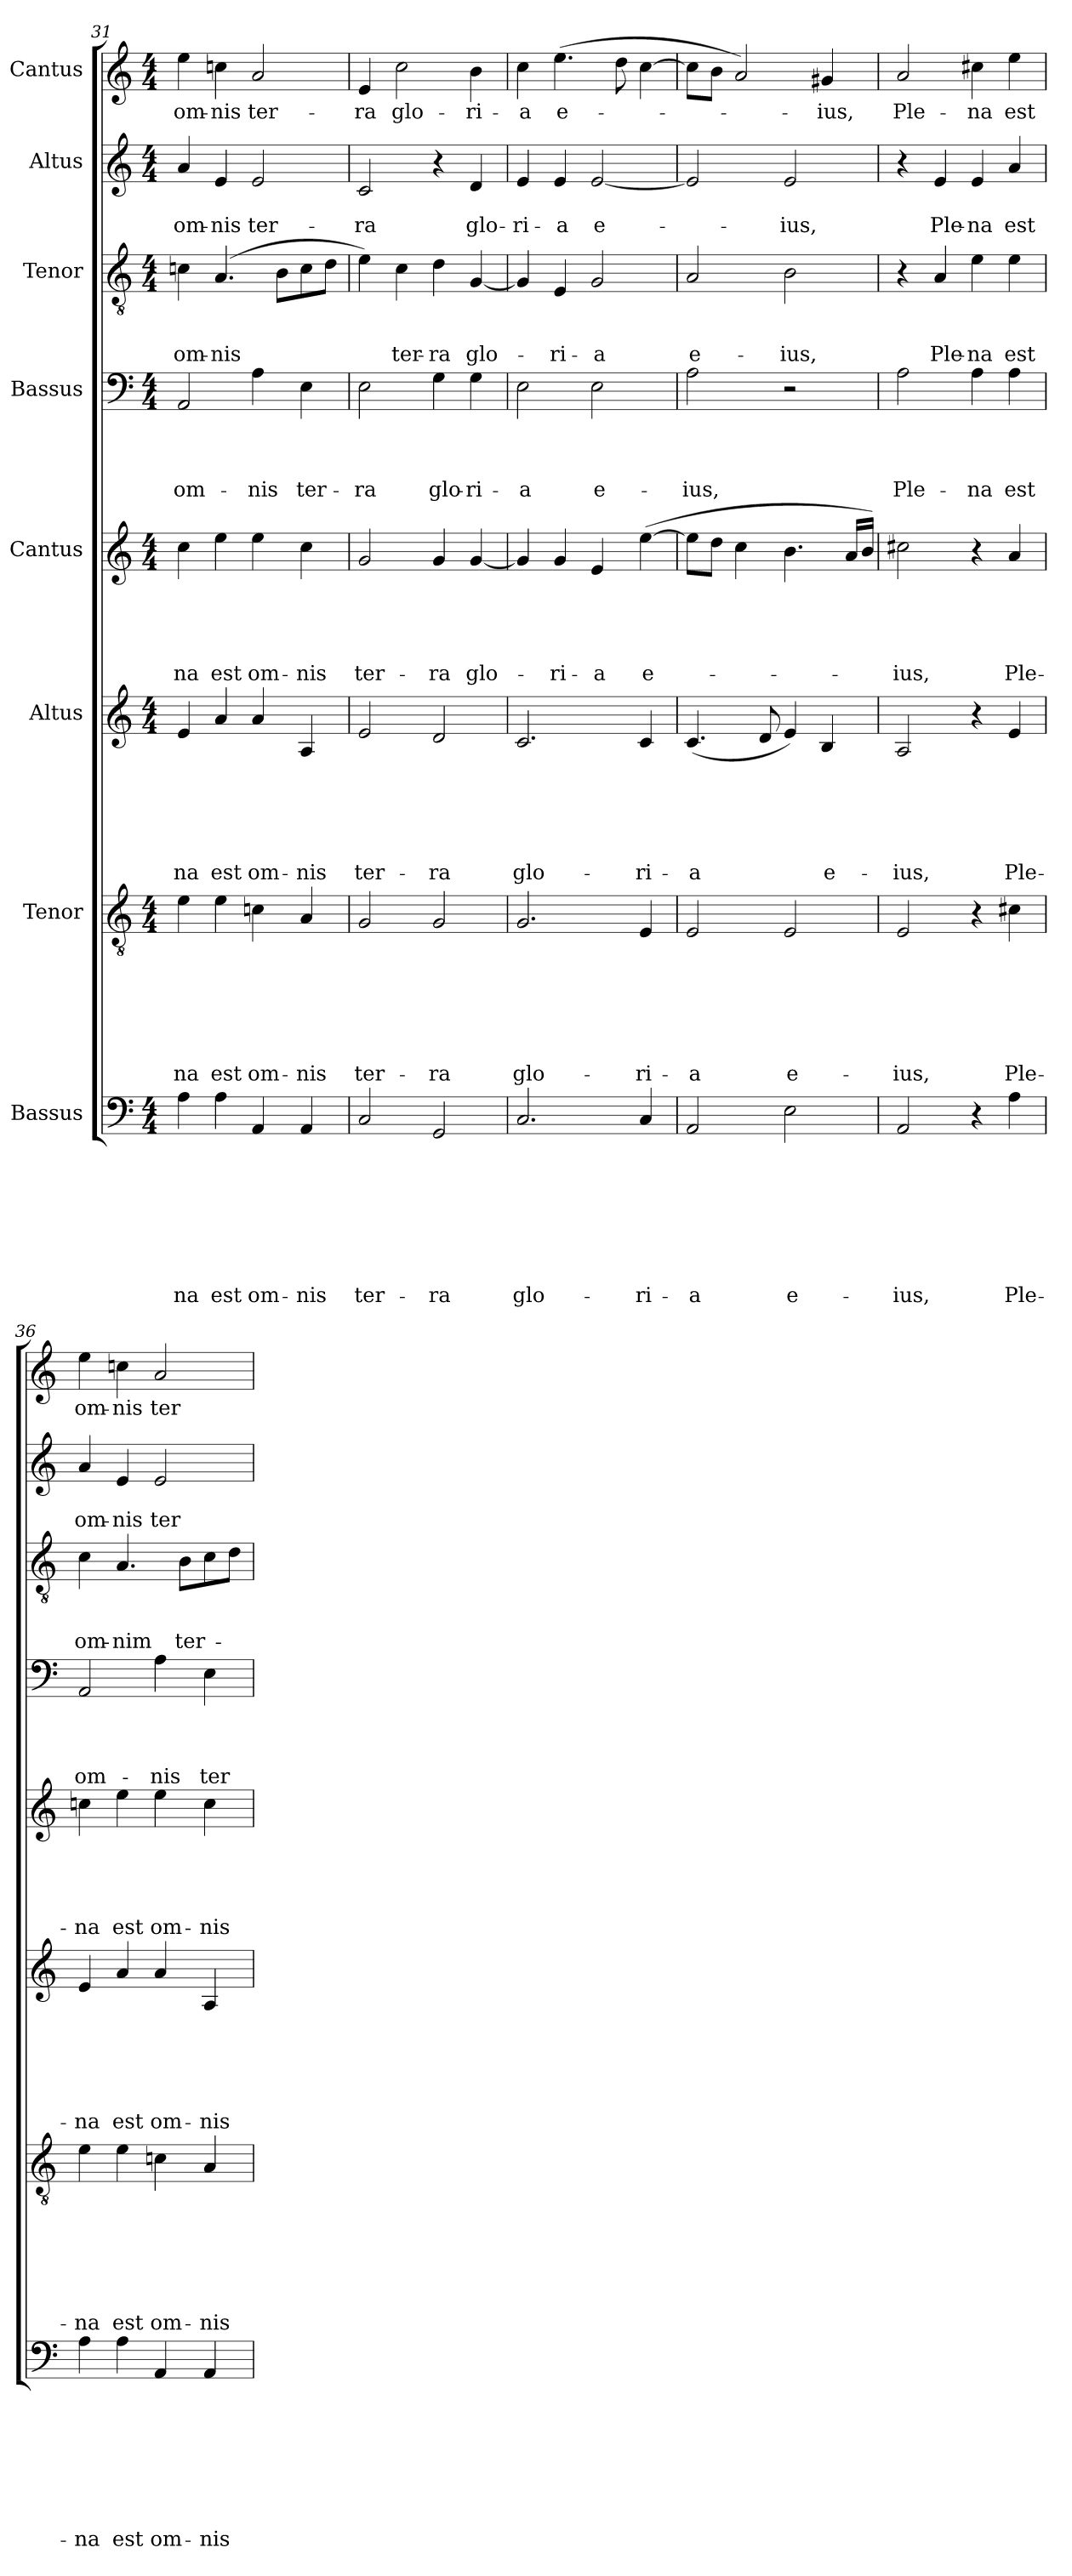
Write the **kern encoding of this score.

**kern	**text	**text	**text	**text	**text	**text	**text	**text	**kern	**text	**text	**text	**text	**text	**text	**text	**kern	**text	**text	**text	**text	**text	**text	**kern	**text	**text	**text	**text	**text	**kern	**text	**text	**text	**text	**kern	**text	**text	**text	**kern	**text	**text	**kern	**text
*part8	*part8	*part8	*part8	*part8	*part8	*part8	*part8	*part8	*part7	*part7	*part7	*part7	*part7	*part7	*part7	*part7	*part6	*part6	*part6	*part6	*part6	*part6	*part6	*part5	*part5	*part5	*part5	*part5	*part5	*part4	*part4	*part4	*part4	*part4	*part3	*part3	*part3	*part3	*part2	*part2	*part2	*part1	*part1
*staff8	*staff8	*staff8	*staff8	*staff8	*staff8	*staff8	*staff8	*staff8	*staff7	*staff7	*staff7	*staff7	*staff7	*staff7	*staff7	*staff7	*staff6	*staff6	*staff6	*staff6	*staff6	*staff6	*staff6	*staff5	*staff5	*staff5	*staff5	*staff5	*staff5	*staff4	*staff4	*staff4	*staff4	*staff4	*staff3	*staff3	*staff3	*staff3	*staff2	*staff2	*staff2	*staff1	*staff1
*I"Bassus	*	*	*	*	*	*	*	*	*I"Tenor	*	*	*	*	*	*	*	*I"Altus	*	*	*	*	*	*	*I"Cantus	*	*	*	*	*	*I"Bassus	*	*	*	*	*I"Tenor	*	*	*	*I"Altus	*	*	*I"Cantus	*
*clefF4	*	*	*	*	*	*	*	*	*clefGv2	*	*	*	*	*	*	*	*clefG2	*	*	*	*	*	*	*clefG2	*	*	*	*	*	*clefF4	*	*	*	*	*clefGv2	*	*	*	*clefG2	*	*	*clefG2	*
*k[]	*	*	*	*	*	*	*	*	*k[]	*	*	*	*	*	*	*	*k[]	*	*	*	*	*	*	*k[]	*	*	*	*	*	*k[]	*	*	*	*	*k[]	*	*	*	*k[]	*	*	*k[]	*
*C:	*	*	*	*	*	*	*	*	*C:	*	*	*	*	*	*	*	*C:	*	*	*	*	*	*	*C:	*	*	*	*	*	*C:	*	*	*	*	*C:	*	*	*	*C:	*	*	*C:	*
*M4/4	*	*	*	*	*	*	*	*	*M4/4	*	*	*	*	*	*	*	*M4/4	*	*	*	*	*	*	*M4/4	*	*	*	*	*	*M4/4	*	*	*	*	*M4/4	*	*	*	*M4/4	*	*	*M4/4	*
=31	=31	=31	=31	=31	=31	=31	=31	=31	=31	=31	=31	=31	=31	=31	=31	=31	=31	=31	=31	=31	=31	=31	=31	=31	=31	=31	=31	=31	=31	=31	=31	=31	=31	=31	=31	=31	=31	=31	=31	=31	=31	=31	=31
!	!	!	!	!	!	!	!	!LO:LY:b	!	!	!	!	!	!	!	!LO:LY:b	!	!	!	!	!	!	!LO:LY:b	!	!	!	!	!	!LO:LY:b	!	!	!	!	!LO:LY:b	!	!	!	!LO:LY:b	!	!	!LO:LY:b	!	!LO:LY:b
4A\	.	.	.	.	.	.	.	-na	4e\	.	.	.	.	.	.	-na	4e/	.	.	.	.	.	-na	4cc\	.	.	.	.	-na	2AA/	.	.	.	om-	4cn\	.	.	om-	4a/	.	om-	4ee\	om-
!	!	!	!	!	!	!	!	!LO:LY:b	!	!	!	!	!	!	!	!LO:LY:b	!	!	!	!	!	!	!LO:LY:b	!	!	!	!	!	!LO:LY:b	!	!	!	!	!	!	!	!	!LO:LY:b	!	!	!LO:LY:b	!	!LO:LY:b
4A\	.	.	.	.	.	.	.	est	4e\	.	.	.	.	.	.	est	4a/	.	.	.	.	.	est	4ee\	.	.	.	.	est	.	.	.	.	.	(4.A/	.	.	-nis	4e/	.	-nis	4ccn\	-nis
!	!	!	!	!	!	!	!	!LO:LY:b	!	!	!	!	!	!	!	!LO:LY:b	!	!	!	!	!	!	!LO:LY:b	!	!	!	!	!	!LO:LY:b	!	!	!	!	!LO:LY:b	!	!	!	!	!	!	!LO:LY:b	!	!LO:LY:b
4AA/	.	.	.	.	.	.	.	om-	4cn\	.	.	.	.	.	.	om-	4a/	.	.	.	.	.	om-	4ee\	.	.	.	.	om-	4A\	.	.	.	-nis	.	.	.	.	2e/	.	ter-	2a/	ter-
.	.	.	.	.	.	.	.	.	.	.	.	.	.	.	.	.	.	.	.	.	.	.	.	.	.	.	.	.	.	.	.	.	.	.	8B\L	.	.	.	.	.	.	.	.
!	!	!	!	!	!	!	!	!LO:LY:b	!	!	!	!	!	!	!	!LO:LY:b	!	!	!	!	!	!	!LO:LY:b	!	!	!	!	!	!LO:LY:b	!	!	!	!	!LO:LY:b	!	!	!	!	!	!	!	!	!
4AA/	.	.	.	.	.	.	.	-nis	4A/	.	.	.	.	.	.	-nis	4A/	.	.	.	.	.	-nis	4cc\	.	.	.	.	-nis	4E\	.	.	.	ter-	8c\	.	.	.	.	.	.	.	.
.	.	.	.	.	.	.	.	.	.	.	.	.	.	.	.	.	.	.	.	.	.	.	.	.	.	.	.	.	.	.	.	.	.	.	8d\J	.	.	.	.	.	.	.	.
=32	=32	=32	=32	=32	=32	=32	=32	=32	=32	=32	=32	=32	=32	=32	=32	=32	=32	=32	=32	=32	=32	=32	=32	=32	=32	=32	=32	=32	=32	=32	=32	=32	=32	=32	=32	=32	=32	=32	=32	=32	=32	=32	=32
!	!	!	!	!	!	!	!	!LO:LY:b	!	!	!	!	!	!	!	!LO:LY:b	!	!	!	!	!	!	!LO:LY:b	!	!	!	!	!	!LO:LY:b	!	!	!	!	!LO:LY:b	!	!	!	!	!	!	!LO:LY:b	!	!LO:LY:b
2C/	.	.	.	.	.	.	.	ter-	2G/	.	.	.	.	.	.	ter-	2e/	.	.	.	.	.	ter-	2g/	.	.	.	.	ter-	2E\	.	.	.	-ra	4e\)	.	.	.	2c/	.	-ra	4e/	-ra
!	!	!	!	!	!	!	!	!	!	!	!	!	!	!	!	!	!	!	!	!	!	!	!	!	!	!	!	!	!	!	!	!	!	!	!	!	!	!LO:LY:b	!	!	!	!	!LO:LY:b
.	.	.	.	.	.	.	.	.	.	.	.	.	.	.	.	.	.	.	.	.	.	.	.	.	.	.	.	.	.	.	.	.	.	.	4c\	.	.	ter-	.	.	.	2cc\	glo-
!	!	!	!	!	!	!	!	!LO:LY:b	!	!	!	!	!	!	!	!LO:LY:b	!	!	!	!	!	!	!LO:LY:b	!	!	!	!	!	!LO:LY:b	!	!	!	!	!LO:LY:b	!	!	!	!LO:LY:b	!	!	!	!	!
2GG/	.	.	.	.	.	.	.	-ra	2G/	.	.	.	.	.	.	-ra	2d/	.	.	.	.	.	-ra	4g/	.	.	.	.	-ra	4G\	.	.	.	glo-	4d\	.	.	-ra	4r	.	.	.	.
!	!	!	!	!	!	!	!	!	!	!	!	!	!	!	!	!	!	!	!	!	!	!	!	!	!	!	!	!	!LO:LY:b	!	!	!	!	!LO:LY:b	!	!	!	!LO:LY:b	!	!	!LO:LY:b	!	!LO:LY:b
.	.	.	.	.	.	.	.	.	.	.	.	.	.	.	.	.	.	.	.	.	.	.	.	[<4g/	.	.	.	.	glo-	4G\	.	.	.	-ri-	[<4G/	.	.	glo-	4d/	.	glo-	4b\	-ri-
=33	=33	=33	=33	=33	=33	=33	=33	=33	=33	=33	=33	=33	=33	=33	=33	=33	=33	=33	=33	=33	=33	=33	=33	=33	=33	=33	=33	=33	=33	=33	=33	=33	=33	=33	=33	=33	=33	=33	=33	=33	=33	=33	=33
!	!	!	!	!	!	!	!	!LO:LY:b	!	!	!	!	!	!	!	!LO:LY:b	!	!	!	!	!	!	!LO:LY:b	!	!	!	!	!	!	!	!	!	!	!LO:LY:b	!	!	!	!	!	!	!LO:LY:b	!	!LO:LY:b
2.C/	.	.	.	.	.	.	.	glo-	2.G/	.	.	.	.	.	.	glo-	2.c/	.	.	.	.	.	glo-	4g/]	.	.	.	.	.	2E\	.	.	.	-a	4G/]	.	.	.	4e/	.	-ri-	4cc\	-a
!	!	!	!	!	!	!	!	!	!	!	!	!	!	!	!	!	!	!	!	!	!	!	!	!	!	!	!	!	!LO:LY:b	!	!	!	!	!	!	!	!	!LO:LY:b	!	!	!LO:LY:b	!	!LO:LY:b:rj
.	.	.	.	.	.	.	.	.	.	.	.	.	.	.	.	.	.	.	.	.	.	.	.	4g/	.	.	.	.	-ri-	.	.	.	.	.	4E/	.	.	-ri-	4e/	.	-a	(>4.ee\	e-
!	!	!	!	!	!	!	!	!	!	!	!	!	!	!	!	!	!	!	!	!	!	!	!	!	!	!	!	!	!LO:LY:b	!	!	!	!	!LO:LY:b	!	!	!	!LO:LY:b	!	!	!LO:LY:b:rj	!	!
.	.	.	.	.	.	.	.	.	.	.	.	.	.	.	.	.	.	.	.	.	.	.	.	4e/	.	.	.	.	-a	2E\	.	.	.	e-	2G/	.	.	-a	[<2e/	.	e-	.	.
.	.	.	.	.	.	.	.	.	.	.	.	.	.	.	.	.	.	.	.	.	.	.	.	.	.	.	.	.	.	.	.	.	.	.	.	.	.	.	.	.	.	8dd\	.
!	!	!	!	!	!	!	!	!LO:LY:b	!	!	!	!	!	!	!	!LO:LY:b	!	!	!	!	!	!	!LO:LY:b	!	!	!	!	!	!LO:LY:b:rj	!	!	!	!	!	!	!	!	!	!	!	!	!	!
4C/	.	.	.	.	.	.	.	-ri-	4E/	.	.	.	.	.	.	-ri-	4c/	.	.	.	.	.	-ri-	(>[>4ee\	.	.	.	.	e-	.	.	.	.	.	.	.	.	.	.	.	.	[>4cc\	.
=34	=34	=34	=34	=34	=34	=34	=34	=34	=34	=34	=34	=34	=34	=34	=34	=34	=34	=34	=34	=34	=34	=34	=34	=34	=34	=34	=34	=34	=34	=34	=34	=34	=34	=34	=34	=34	=34	=34	=34	=34	=34	=34	=34
!	!	!	!	!	!	!	!	!LO:LY:b	!	!	!	!	!	!	!	!LO:LY:b	!	!	!	!	!	!	!LO:LY:b	!	!	!	!	!	!	!	!	!	!	!LO:LY:b	!	!	!	!LO:LY:b	!	!	!	!	!
2AA/	.	.	.	.	.	.	.	-a	2E/	.	.	.	.	.	.	-a	(<4.c/	.	.	.	.	.	-a	8ee\L]	.	.	.	.	.	2A\	.	.	.	-ius,	2A/	.	.	e-	2e/]	.	.	8cc\L]	.
.	.	.	.	.	.	.	.	.	.	.	.	.	.	.	.	.	.	.	.	.	.	.	.	8dd\J	.	.	.	.	.	.	.	.	.	.	.	.	.	.	.	.	.	8b\J	.
.	.	.	.	.	.	.	.	.	.	.	.	.	.	.	.	.	.	.	.	.	.	.	.	4cc\	.	.	.	.	.	.	.	.	.	.	.	.	.	.	.	.	.	2a/)	.
.	.	.	.	.	.	.	.	.	.	.	.	.	.	.	.	.	8d/	.	.	.	.	.	.	.	.	.	.	.	.	.	.	.	.	.	.	.	.	.	.	.	.	.	.
!	!	!	!	!	!	!	!	!LO:LY:b	!	!	!	!	!	!	!	!LO:LY:b	!	!	!	!	!	!	!	!	!	!	!	!	!	!	!	!	!	!	!	!	!	!LO:LY:b	!	!	!LO:LY:b	!	!
2E\	.	.	.	.	.	.	.	e-	2E/	.	.	.	.	.	.	e-	4e/)	.	.	.	.	.	.	4.b\	.	.	.	.	.	2r	.	.	.	.	2B\	.	.	-ius,	2e/	.	-ius,	.	.
!	!	!	!	!	!	!	!	!	!	!	!	!	!	!	!	!	!	!	!	!	!	!	!LO:LY:b	!	!	!	!	!	!	!	!	!	!	!	!	!	!	!	!	!	!	!	!LO:LY:b
.	.	.	.	.	.	.	.	.	.	.	.	.	.	.	.	.	4B/	.	.	.	.	.	e-	.	.	.	.	.	.	.	.	.	.	.	.	.	.	.	.	.	.	4g#X/	-ius,
.	.	.	.	.	.	.	.	.	.	.	.	.	.	.	.	.	.	.	.	.	.	.	.	16a/LL	.	.	.	.	.	.	.	.	.	.	.	.	.	.	.	.	.	.	.
.	.	.	.	.	.	.	.	.	.	.	.	.	.	.	.	.	.	.	.	.	.	.	.	16b/JJ)	.	.	.	.	.	.	.	.	.	.	.	.	.	.	.	.	.	.	.
=35	=35	=35	=35	=35	=35	=35	=35	=35	=35	=35	=35	=35	=35	=35	=35	=35	=35	=35	=35	=35	=35	=35	=35	=35	=35	=35	=35	=35	=35	=35	=35	=35	=35	=35	=35	=35	=35	=35	=35	=35	=35	=35	=35
!	!	!	!	!	!	!	!	!LO:LY:b	!	!	!	!	!	!	!	!LO:LY:b	!	!	!	!	!	!	!LO:LY:b	!	!	!	!	!	!LO:LY:b	!	!	!	!	!LO:LY:b	!	!	!	!	!	!	!	!	!LO:LY:b
2AA/	.	.	.	.	.	.	.	-ius,	2E/	.	.	.	.	.	.	-ius,	2A/	.	.	.	.	.	-ius,	2cc#X\	.	.	.	.	-ius,	2A\	.	.	.	Ple-	4r	.	.	.	4r	.	.	2a/	Ple-
!	!	!	!	!	!	!	!	!	!	!	!	!	!	!	!	!	!	!	!	!	!	!	!	!	!	!	!	!	!	!	!	!	!	!	!	!	!	!LO:LY:b	!	!	!LO:LY:b	!	!
.	.	.	.	.	.	.	.	.	.	.	.	.	.	.	.	.	.	.	.	.	.	.	.	.	.	.	.	.	.	.	.	.	.	.	4A/	.	.	Ple-	4e/	.	Ple-	.	.
!	!	!	!	!	!	!	!	!	!	!	!	!	!	!	!	!	!	!	!	!	!	!	!	!	!	!	!	!	!	!	!	!	!	!LO:LY:b	!	!	!	!LO:LY:b	!	!	!LO:LY:b	!	!LO:LY:b
4r	.	.	.	.	.	.	.	.	4r	.	.	.	.	.	.	.	4r	.	.	.	.	.	.	4r	.	.	.	.	.	4A\	.	.	.	-na	4e\	.	.	-na	4e/	.	-na	4cc#X\	-na
!	!	!	!	!	!	!	!	!LO:LY:b	!	!	!	!	!	!	!	!LO:LY:b	!	!	!	!	!	!	!LO:LY:b	!	!	!	!	!	!LO:LY:b	!	!	!	!	!LO:LY:b	!	!	!	!LO:LY:b	!	!	!LO:LY:b	!	!LO:LY:b
4A\	.	.	.	.	.	.	.	Ple-	4c#X\	.	.	.	.	.	.	Ple-	4e/	.	.	.	.	.	Ple-	4a/	.	.	.	.	Ple-	4A\	.	.	.	est	4e\	.	.	est	4a/	.	est	4ee\	est
!!LO:PB:g=z
=36	=36	=36	=36	=36	=36	=36	=36	=36	=36	=36	=36	=36	=36	=36	=36	=36	=36	=36	=36	=36	=36	=36	=36	=36	=36	=36	=36	=36	=36	=36	=36	=36	=36	=36	=36	=36	=36	=36	=36	=36	=36	=36	=36
!	!	!	!	!	!	!	!	!LO:LY:b	!	!	!	!	!	!	!	!LO:LY:b	!	!	!	!	!	!	!LO:LY:b	!	!	!	!	!	!LO:LY:b	!	!	!	!	!LO:LY:b	!	!	!	!LO:LY:b	!	!	!LO:LY:b	!	!LO:LY:b
4A\	.	.	.	.	.	.	.	-na	4e\	.	.	.	.	.	.	-na	4e/	.	.	.	.	.	-na	4ccn\	.	.	.	.	-na	2AA/	.	.	.	om-	4c\	.	.	om-	4a/	.	om-	4ee\	om-
!	!	!	!	!	!	!	!	!LO:LY:b	!	!	!	!	!	!	!	!LO:LY:b	!	!	!	!	!	!	!LO:LY:b	!	!	!	!	!	!LO:LY:b	!	!	!	!	!	!	!	!	!LO:LY:b	!	!	!LO:LY:b	!	!LO:LY:b
4A\	.	.	.	.	.	.	.	est	4e\	.	.	.	.	.	.	est	4a/	.	.	.	.	.	est	4ee\	.	.	.	.	est	.	.	.	.	.	4.A/	.	.	-nim	4e/	.	-nis	4ccn\	-nis
!	!	!	!	!	!	!	!	!LO:LY:b	!	!	!	!	!	!	!	!LO:LY:b	!	!	!	!	!	!	!LO:LY:b	!	!	!	!	!	!LO:LY:b	!	!	!	!	!LO:LY:b	!	!	!	!	!	!	!LO:LY:b	!	!LO:LY:b
4AA/	.	.	.	.	.	.	.	om-	4cn\	.	.	.	.	.	.	om-	4a/	.	.	.	.	.	om-	4ee\	.	.	.	.	om-	4A\	.	.	.	-nis	.	.	.	.	2e/	.	ter-	2a/	ter-
!	!	!	!	!	!	!	!	!	!	!	!	!	!	!	!	!	!	!	!	!	!	!	!	!	!	!	!	!	!	!	!	!	!	!	!	!	!	!LO:LY:b	!	!	!	!	!
.	.	.	.	.	.	.	.	.	.	.	.	.	.	.	.	.	.	.	.	.	.	.	.	.	.	.	.	.	.	.	.	.	.	.	8B\L	.	.	ter-	.	.	.	.	.
!	!	!	!	!	!	!	!	!LO:LY:b	!	!	!	!	!	!	!	!LO:LY:b	!	!	!	!	!	!	!LO:LY:b	!	!	!	!	!	!LO:LY:b	!	!	!	!	!LO:LY:b	!	!	!	!	!	!	!	!	!
4AA/	.	.	.	.	.	.	.	-nis	4A/	.	.	.	.	.	.	-nis	4A/	.	.	.	.	.	-nis	4cc\	.	.	.	.	-nis	4E\	.	.	.	ter-	8c\	.	.	.	.	.	.	.	.
.	.	.	.	.	.	.	.	.	.	.	.	.	.	.	.	.	.	.	.	.	.	.	.	.	.	.	.	.	.	.	.	.	.	.	8d\J	.	.	.	.	.	.	.	.
=	=	=	=	=	=	=	=	=	=	=	=	=	=	=	=	=	=	=	=	=	=	=	=	=	=	=	=	=	=	=	=	=	=	=	=	=	=	=	=	=	=	=	=
*-	*-	*-	*-	*-	*-	*-	*-	*-	*-	*-	*-	*-	*-	*-	*-	*-	*-	*-	*-	*-	*-	*-	*-	*-	*-	*-	*-	*-	*-	*-	*-	*-	*-	*-	*-	*-	*-	*-	*-	*-	*-	*-	*-
